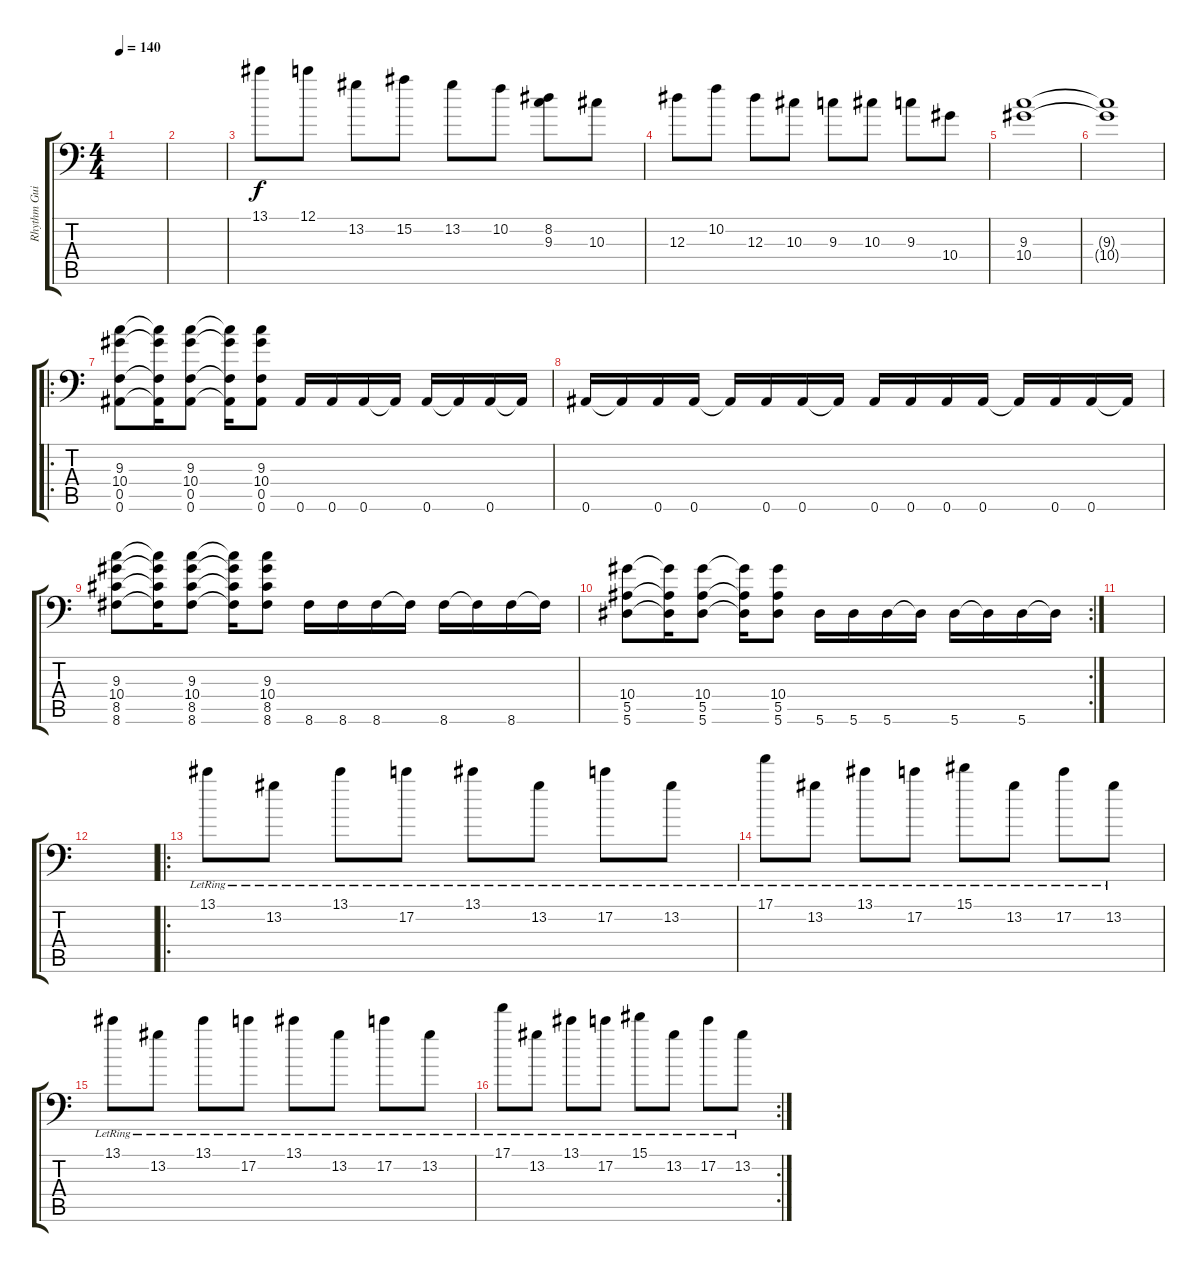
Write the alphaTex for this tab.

\track ("Rhythm Guitar" "Rhythm Gui") {instrument distortionguitar}
\staff {score tabs}
\tuning (C4 G3 Eb3 Bb2 F2 Bb1) {hide}
\ts (4 4)
\tempo 140
\clef f4
\ks c
|
|
13.1.8 12.1.8 13.2.8 15.2.8 13.2.8 10.2.8 (8.2 9.3{t}).8 10.3.8 |
12.3.8 10.2.8 12.3.8 10.3.8 9.3.8 10.3.8 9.3.8 10.4.8 |
(9.3 10.4).1 |
(9.3{t} 10.4{t}).1 |
\ro
(9.3 10.4 0.5 0.6).8 (9.3{t} 10.4{t} 0.5{t} 0.6{t}).16 (9.3 10.4 0.5 0.6).8 (9.3{t} 10.4{t} 0.5{t} 0.6{t}).16 (9.3 10.4 0.5 0.6).8 0.6.16 0.6.16 0.6.16 0.6{t}.16 0.6.16 0.6{t}.16 0.6.16 0.6{t}.16 |
0.6.16 0.6{t}.16 0.6.16 0.6.16 0.6{t}.16 0.6.16 0.6.16 0.6{t}.16 0.6.16 0.6.16 0.6.16 0.6.16 0.6{t}.16 0.6.16 0.6.16 0.6{t}.16 |
(9.3 10.4 8.5 8.6).8 (9.3{t} 10.4{t} 8.5{t} 8.6{t}).16 (9.3 10.4 8.5 8.6).8 (9.3{t} 10.4{t} 8.5{t} 8.6{t}).16 (9.3 10.4 8.5 8.6).8 8.6.16 8.6.16 8.6.16 8.6{t}.16 8.6.16 8.6{t}.16 8.6.16 8.6{t}.16 |
\rc 2
(10.4 5.5 5.6).8 (10.4{t} 5.5{t} 5.6{t}).16 (10.4 5.5 5.6).8 (10.4{t} 5.5{t} 5.6{t}).16 (10.4 5.5 5.6).8 5.6.16 5.6.16 5.6.16 5.6{t}.16 5.6.16 5.6{t}.16 5.6.16 5.6{t}.16 |
|
|
\ro
13.1{lr}.8 13.2{lr}.8 13.1{lr}.8 17.2{lr}.8 13.1{lr}.8 13.2{lr}.8 17.2{lr}.8 13.2{lr}.8 |
17.1{lr}.8 13.2{lr}.8 13.1{lr}.8 17.2{lr}.8 15.1{lr}.8 13.2{lr}.8 17.2{lr}.8 13.2{lr}.8 |
13.1{lr}.8 13.2{lr}.8 13.1{lr}.8 17.2{lr}.8 13.1{lr}.8 13.2{lr}.8 17.2{lr}.8 13.2{lr}.8 |
\rc 2
17.1{lr}.8 13.2{lr}.8 13.1{lr}.8 17.2{lr}.8 15.1{lr}.8 13.2{lr}.8 17.2{lr}.8 13.2{lr}.8
